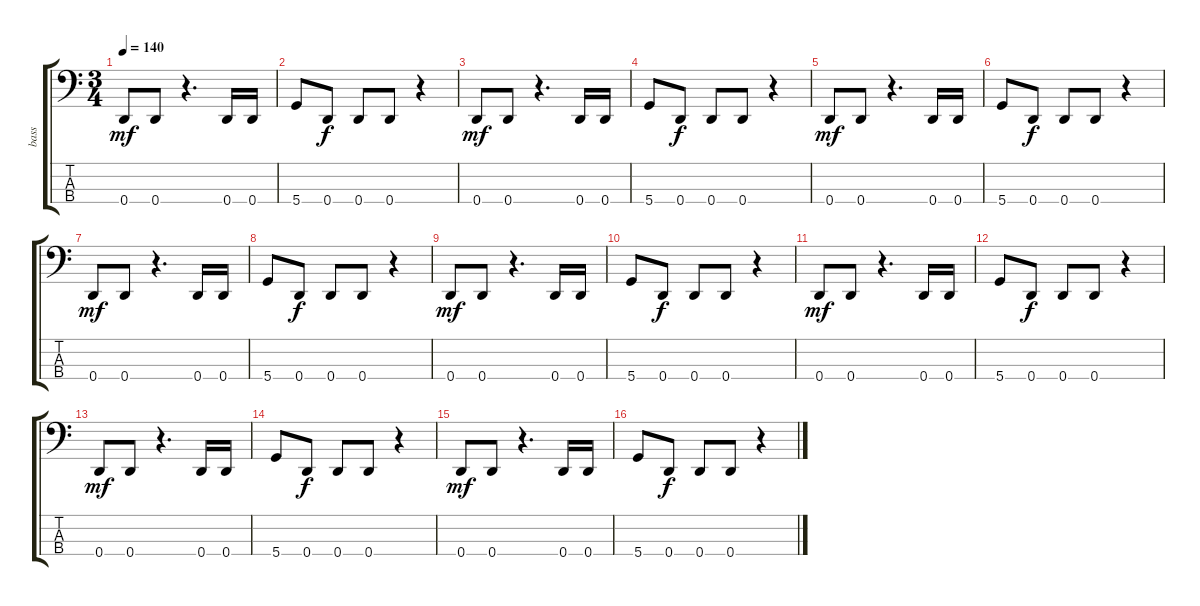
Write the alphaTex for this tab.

\track ("bass" "bass") {instrument electricbasspick}
\staff {score tabs}
\tuning (G2 D2 A1 D1) {hide}
\ts (3 4)
\tempo 140
\clef f4
\ks c
0.4.8{dy mf} 0.4.8 r.4{d} 0.4.16 0.4.16 |
5.4.8 0.4.8{dy f} 0.4.8 0.4.8 r.4 |
0.4.8{dy mf} 0.4.8 r.4{d} 0.4.16 0.4.16 |
5.4.8 0.4.8{dy f} 0.4.8 0.4.8 r.4 |
0.4.8{dy mf} 0.4.8 r.4{d} 0.4.16 0.4.16 |
5.4.8 0.4.8{dy f} 0.4.8 0.4.8 r.4 |
0.4.8{dy mf} 0.4.8 r.4{d} 0.4.16 0.4.16 |
5.4.8 0.4.8{dy f} 0.4.8 0.4.8 r.4 |
0.4.8{dy mf} 0.4.8 r.4{d} 0.4.16 0.4.16 |
5.4.8 0.4.8{dy f} 0.4.8 0.4.8 r.4 |
0.4.8{dy mf} 0.4.8 r.4{d} 0.4.16 0.4.16 |
5.4.8 0.4.8{dy f} 0.4.8 0.4.8 r.4 |
0.4.8{dy mf} 0.4.8 r.4{d} 0.4.16 0.4.16 |
5.4.8 0.4.8{dy f} 0.4.8 0.4.8 r.4 |
0.4.8{dy mf} 0.4.8 r.4{d} 0.4.16 0.4.16 |
5.4.8 0.4.8{dy f} 0.4.8 0.4.8 r.4
